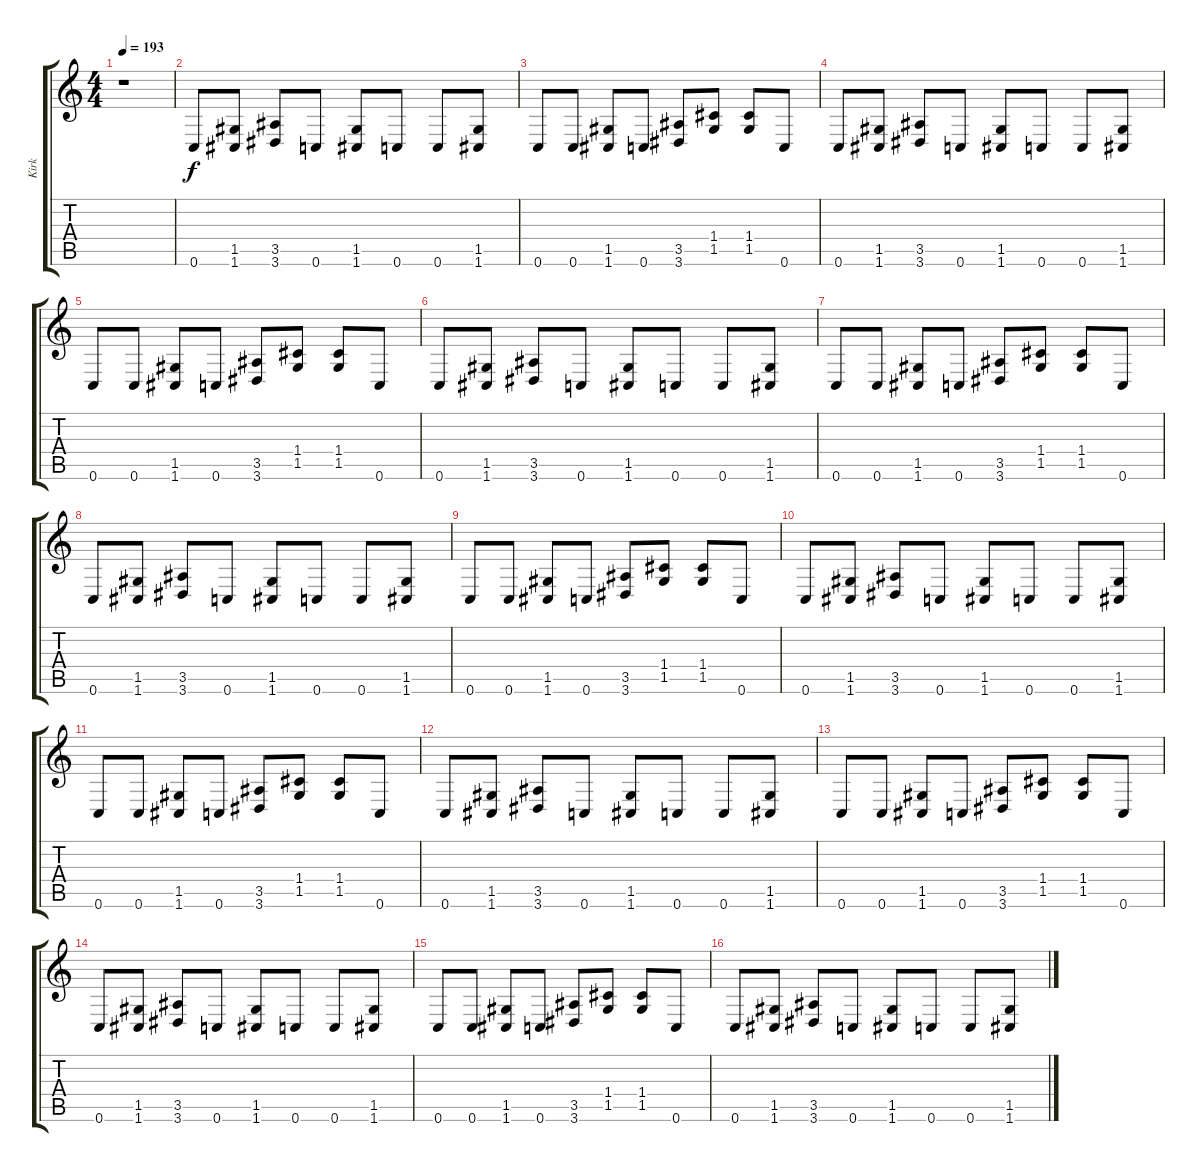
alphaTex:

\track ("Kirk" "Kirk") {instrument distortionguitar}
\staff {score tabs}
\tuning (D4 A3 F3 C3 G2 C2) {hide}
\ts (4 4)
\tempo 193
\clef g2
\ks c
r.1{dy f} |
0.6.8{instrument distortionguitar} (1.5 1.6).8 (3.5 3.6).8 0.6.8 (1.5 1.6).8 0.6.8 0.6.8 (1.5 1.6).8 |
0.6.8 0.6.8 (1.5 1.6).8 0.6.8 (3.5 3.6).8 (1.4 1.5).8 (1.4 1.5).8 0.6.8 |
0.6.8{instrument distortionguitar} (1.5 1.6).8 (3.5 3.6).8 0.6.8 (1.5 1.6).8 0.6.8 0.6.8 (1.5 1.6).8 |
0.6.8 0.6.8 (1.5 1.6).8 0.6.8 (3.5 3.6).8 (1.4 1.5).8 (1.4 1.5).8 0.6.8 |
0.6.8{instrument distortionguitar} (1.5 1.6).8 (3.5 3.6).8 0.6.8 (1.5 1.6).8 0.6.8 0.6.8 (1.5 1.6).8 |
0.6.8 0.6.8 (1.5 1.6).8 0.6.8 (3.5 3.6).8 (1.4 1.5).8 (1.4 1.5).8 0.6.8 |
0.6.8{instrument distortionguitar} (1.5 1.6).8 (3.5 3.6).8 0.6.8 (1.5 1.6).8 0.6.8 0.6.8 (1.5 1.6).8 |
0.6.8 0.6.8 (1.5 1.6).8 0.6.8 (3.5 3.6).8 (1.4 1.5).8 (1.4 1.5).8 0.6.8 |
0.6.8{instrument distortionguitar} (1.5 1.6).8 (3.5 3.6).8 0.6.8 (1.5 1.6).8 0.6.8 0.6.8 (1.5 1.6).8 |
0.6.8 0.6.8 (1.5 1.6).8 0.6.8 (3.5 3.6).8 (1.4 1.5).8 (1.4 1.5).8 0.6.8 |
0.6.8{instrument distortionguitar} (1.5 1.6).8 (3.5 3.6).8 0.6.8 (1.5 1.6).8 0.6.8 0.6.8 (1.5 1.6).8 |
0.6.8 0.6.8 (1.5 1.6).8 0.6.8 (3.5 3.6).8 (1.4 1.5).8 (1.4 1.5).8 0.6.8 |
0.6.8{instrument distortionguitar} (1.5 1.6).8 (3.5 3.6).8 0.6.8 (1.5 1.6).8 0.6.8 0.6.8 (1.5 1.6).8 |
0.6.8 0.6.8 (1.5 1.6).8 0.6.8 (3.5 3.6).8 (1.4 1.5).8 (1.4 1.5).8 0.6.8 |
0.6.8{instrument distortionguitar} (1.5 1.6).8 (3.5 3.6).8 0.6.8 (1.5 1.6).8 0.6.8 0.6.8 (1.5 1.6).8
